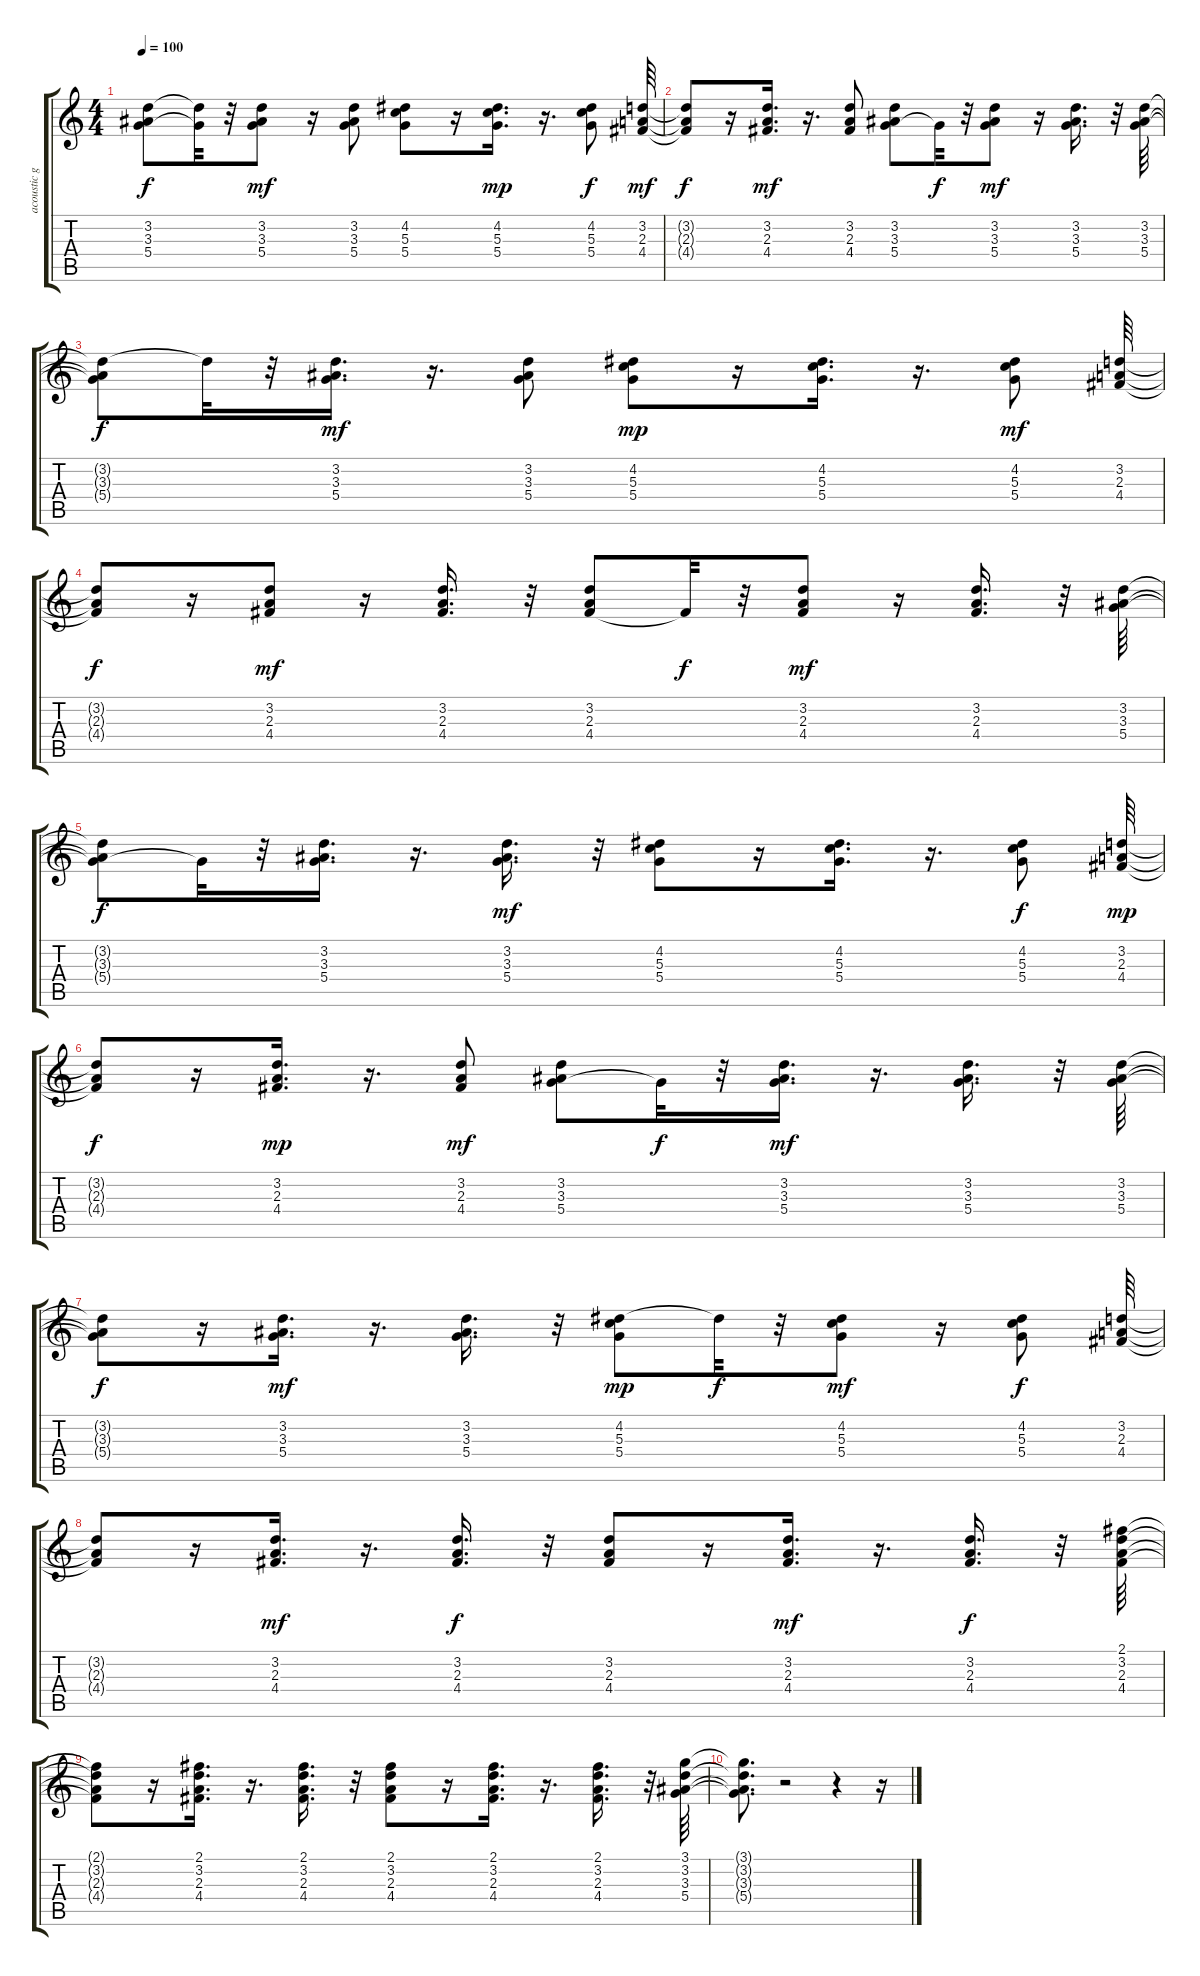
\track ("acoustic guitar" "acoustic g") {instrument acousticguitarnylon}
\staff {score tabs}
\tuning (E4 B3 G3 D3 A2 E2) {hide}
\ts (4 4)
\tempo 100
\clef g2
\ks c
(3.2{t} 3.3{t} 5.4{t}).8{dy f} (3.2{t} 5.4{t}).32 r.32 (3.2 3.3 5.4).8{dy mf} r.16 (3.2 3.3 5.4).8 (4.2 5.3 5.4).8 r.16 (4.2 5.3 5.4).16{d dy mp} r.16{d} (4.2 5.3 5.4).8{dy f} (3.2 2.3 4.4).64{dy mf} |
(3.2{t} 2.3{t} 4.4{t}).8{dy f} r.16 (3.2 2.3 4.4).16{d dy mf} r.16{d} (3.2 2.3 4.4).8 (3.2 3.3 5.4).8 5.4{t}.32{dy f} r.32 (3.2 3.3 5.4).8{dy mf} r.16 (3.2 3.3 5.4).16{d} r.32 (3.2 3.3 5.4).64 |
(3.2{t} 3.3{t} 5.4{t}).8{dy f} 3.2{t}.32 r.32 (3.2 3.3 5.4).16{d dy mf} r.16{d} (3.2 3.3 5.4).8 (4.2 5.3 5.4).8{dy mp} r.16 (4.2 5.3 5.4).16{d} r.16{d} (4.2 5.3 5.4).8{dy mf} (3.2 2.3 4.4).64 |
(3.2{t} 2.3{t} 4.4{t}).8{dy f} r.16 (3.2 2.3 4.4).8{dy mf} r.16 (3.2 2.3 4.4).16{d} r.32 (3.2 2.3 4.4).8 4.4{t}.32{dy f} r.32 (3.2 2.3 4.4).8{dy mf} r.16 (3.2 2.3 4.4).16{d} r.32 (3.2 3.3 5.4).64 |
(3.2{t} 3.3{t} 5.4{t}).8{dy f} 5.4{t}.32 r.32 (3.2 3.3 5.4).16{d} r.16{d} (3.2 3.3 5.4).16{d dy mf} r.32 (4.2 5.3 5.4).8 r.16 (4.2 5.3 5.4).16{d} r.16{d} (4.2 5.3 5.4).8{dy f} (3.2 2.3 4.4).64{dy mp} |
(3.2{t} 2.3{t} 4.4{t}).8{dy f} r.16 (3.2 2.3 4.4).16{d dy mp} r.16{d} (3.2 2.3 4.4).8{dy mf} (3.2 3.3 5.4).8 5.4{t}.32{dy f} r.32 (3.2 3.3 5.4).16{d dy mf} r.16{d} (3.2 3.3 5.4).16{d} r.32 (3.2 3.3 5.4).64 |
(3.2{t} 3.3{t} 5.4{t}).8{dy f} r.16 (3.2 3.3 5.4).16{d dy mf} r.16{d} (3.2 3.3 5.4).16{d} r.32 (4.2 5.3 5.4).8{dy mp} 4.2{t}.32{dy f} r.32 (4.2 5.3 5.4).8{dy mf} r.16 (4.2 5.3 5.4).8{dy f} (3.2 2.3 4.4).64 |
(3.2{t} 2.3{t} 4.4{t}).8 r.16 (3.2 2.3 4.4).16{d dy mf} r.16{d} (3.2 2.3 4.4).16{d dy f} r.32 (3.2 2.3 4.4).8 r.16 (3.2 2.3 4.4).16{d dy mf} r.16{d} (3.2 2.3 4.4).16{d dy f} r.32 (2.1 3.2 2.3 4.4).64 |
(2.1{t} 3.2{t} 2.3{t} 4.4{t}).8 r.16 (2.1 3.2 2.3 4.4).16{d} r.16{d} (2.1 3.2 2.3 4.4).16{d} r.32 (2.1 3.2 2.3 4.4).8 r.16 (2.1 3.2 2.3 4.4).16{d} r.16{d} (2.1 3.2 2.3 4.4).16{d} r.32 (3.1 3.2 3.3 5.4).64 |
(3.1{t} 3.2{t} 3.3{t} 5.4{t}).8{d} r.2 r.4 r.16
